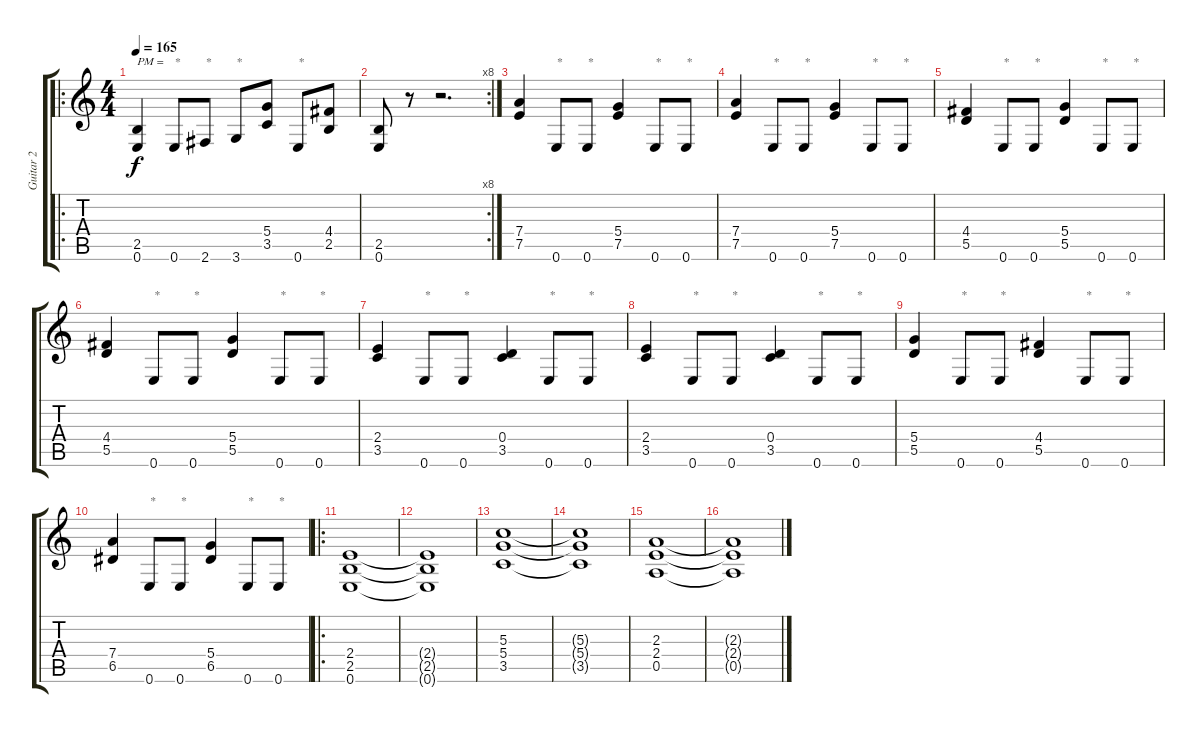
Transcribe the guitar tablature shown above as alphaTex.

\track ("Guitar 2" "Guitar 2") {instrument distortionguitar}
\staff {score tabs}
\tuning (E4 B3 G3 D3 A2 E2) {hide}
\ro
\ts (4 4)
\tempo 165
\clef g2
\ks c
(2.5 0.6).4{txt "PM =" dy f instrument distortionguitar} 0.6.8{txt "*"} 2.6.8{txt "*"} 3.6.8{txt "*"} (5.4 3.5).8 0.6.8{txt "*"} (4.4 2.5).8 |
\rc 8
(2.5 0.6).8 r.8 r.2{d} |
(7.4 7.5).4 0.6.8{txt "*"} 0.6.8{txt "*"} (5.4 7.5).4 0.6.8{txt "*"} 0.6.8{txt "*"} |
(7.4 7.5).4 0.6.8{txt "*"} 0.6.8{txt "*"} (5.4 7.5).4 0.6.8{txt "*"} 0.6.8{txt "*"} |
(4.4 5.5).4 0.6.8{txt "*"} 0.6.8{txt "*"} (5.4 5.5).4 0.6.8{txt "*"} 0.6.8{txt "*"} |
(4.4 5.5).4 0.6.8{txt "*"} 0.6.8{txt "*"} (5.4 5.5).4 0.6.8{txt "*"} 0.6.8{txt "*"} |
(2.4 3.5).4 0.6.8{txt "*"} 0.6.8{txt "*"} (0.4 3.5).4 0.6.8{txt "*"} 0.6.8{txt "*"} |
(2.4 3.5).4 0.6.8{txt "*"} 0.6.8{txt "*"} (0.4 3.5).4 0.6.8{txt "*"} 0.6.8{txt "*"} |
(5.4 5.5).4 0.6.8{txt "*"} 0.6.8{txt "*"} (4.4 5.5).4 0.6.8{txt "*"} 0.6.8{txt "*"} |
(7.4 6.5).4 0.6.8{txt "*"} 0.6.8{txt "*"} (5.4 6.5).4 0.6.8{txt "*"} 0.6.8{txt "*"} |
\ro
(2.4 2.5 0.6).1{volume 10} |
(2.4{t} 2.5{t} 0.6{t}).1 |
(5.3 5.4 3.5).1 |
(5.3{t} 5.4{t} 3.5{t}).1 |
(2.3 2.4 0.5).1 |
(2.3{t} 2.4{t} 0.5{t}).1
